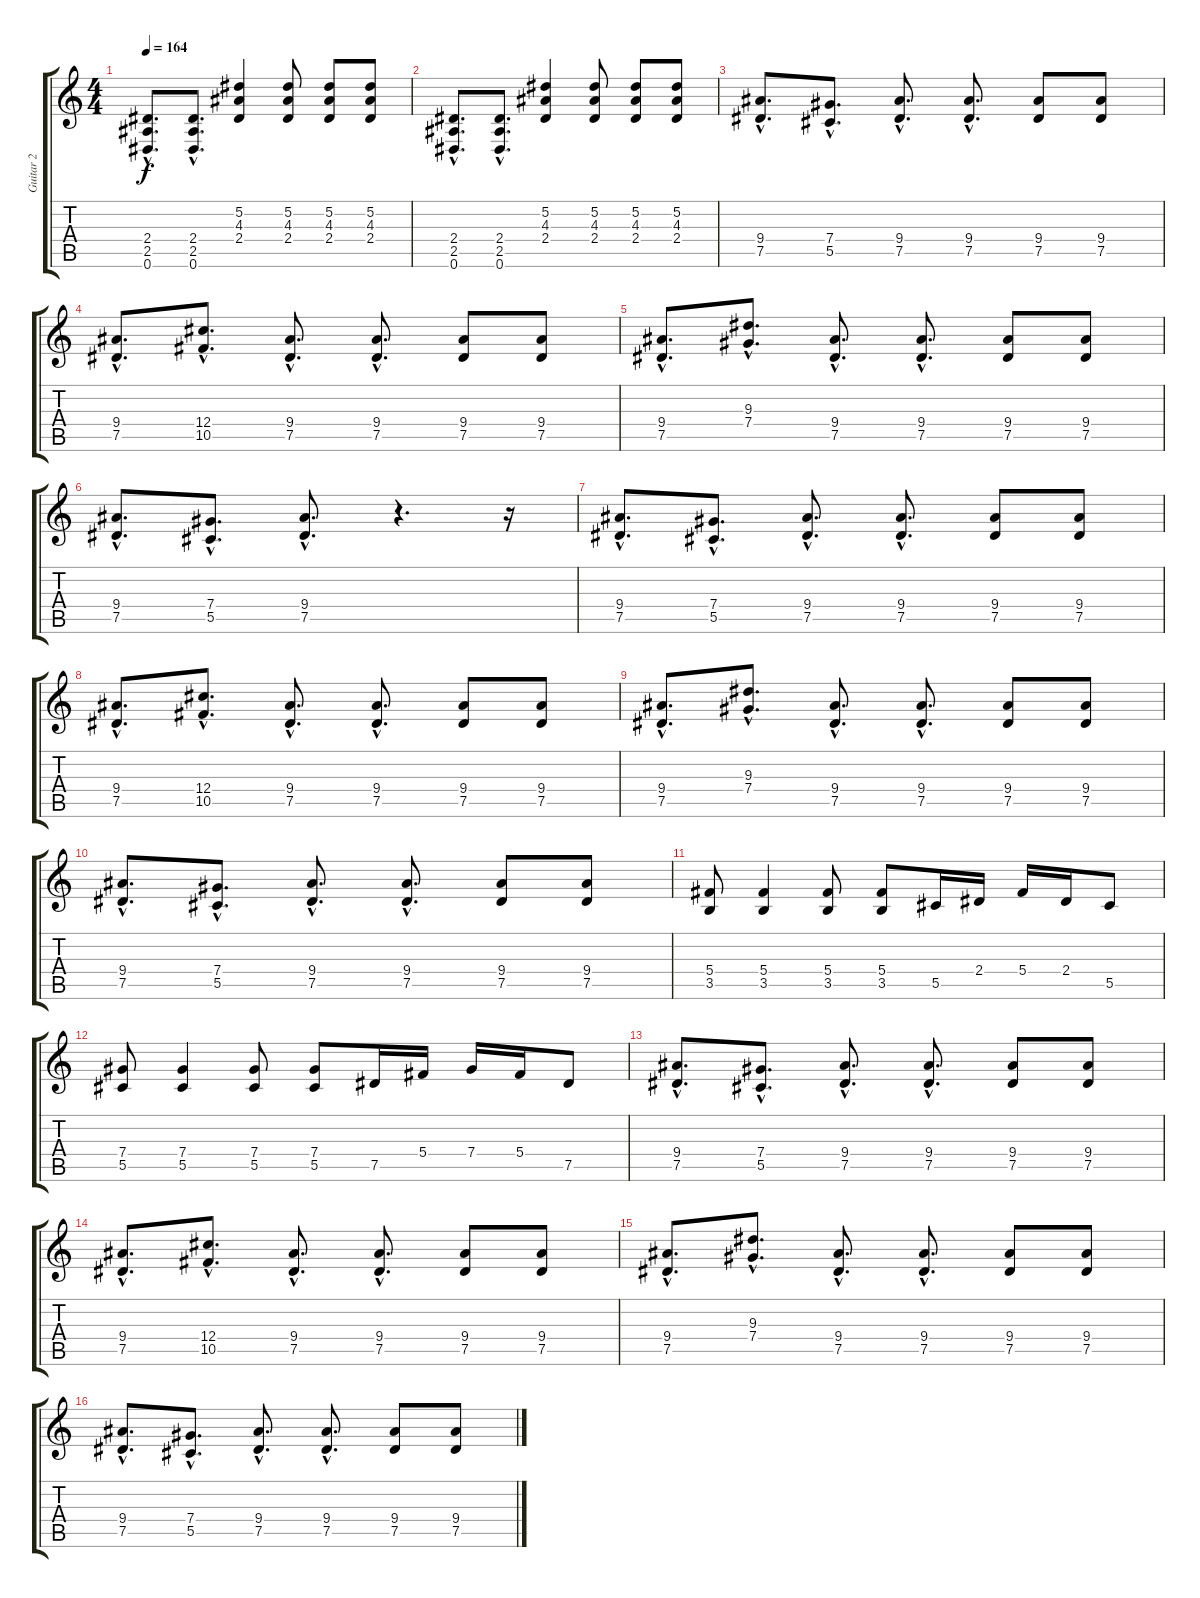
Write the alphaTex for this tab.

\track ("Guitar 2" "Guitar 2") {instrument distortionguitar}
\staff {score tabs}
\tuning (Eb4 Bb3 Gb3 Db3 Ab2 Eb2) {hide}
\ts (4 4)
\tempo 164
\clef g2
\ks c
(2.4{hac} 2.5{hac} 0.6{hac}).8{d dy f} (2.4{hac} 2.5{hac} 0.6{hac}).8{d} (5.2 4.3 2.4).4 (5.2 4.3 2.4).8 (5.2 4.3 2.4).8 (5.2 4.3 2.4).8 |
(2.4{hac} 2.5{hac} 0.6{hac}).8{d} (2.4{hac} 2.5{hac} 0.6{hac}).8{d} (5.2 4.3 2.4).4 (5.2 4.3 2.4).8 (5.2 4.3 2.4).8 (5.2 4.3 2.4).8 |
(9.4{hac} 7.5{hac}).8{d} (7.4{hac} 5.5{hac}).8{d} (9.4{hac} 7.5{hac}).8{d} (9.4{hac} 7.5{hac}).8{d} (9.4 7.5).8 (9.4 7.5).8 |
(9.4{hac} 7.5{hac}).8{d} (12.4{hac} 10.5{hac}).8{d} (9.4{hac} 7.5{hac}).8{d} (9.4{hac} 7.5{hac}).8{d} (9.4 7.5).8 (9.4 7.5).8 |
(9.4{hac} 7.5{hac}).8{d} (9.3{hac} 7.4{hac}).8{d} (9.4{hac} 7.5{hac}).8{d} (9.4{hac} 7.5{hac}).8{d} (9.4 7.5).8 (9.4 7.5).8 |
(9.4{hac} 7.5{hac}).8{d} (7.4{hac} 5.5{hac}).8{d} (9.4{hac} 7.5{hac}).8{d} r.4{d} r.16 |
(9.4{hac} 7.5{hac}).8{d} (7.4{hac} 5.5{hac}).8{d} (9.4{hac} 7.5{hac}).8{d} (9.4{hac} 7.5{hac}).8{d} (9.4 7.5).8 (9.4 7.5).8 |
(9.4{hac} 7.5{hac}).8{d} (12.4{hac} 10.5{hac}).8{d} (9.4{hac} 7.5{hac}).8{d} (9.4{hac} 7.5{hac}).8{d} (9.4 7.5).8 (9.4 7.5).8 |
(9.4{hac} 7.5{hac}).8{d} (9.3{hac} 7.4{hac}).8{d} (9.4{hac} 7.5{hac}).8{d} (9.4{hac} 7.5{hac}).8{d} (9.4 7.5).8 (9.4 7.5).8 |
(9.4{hac} 7.5{hac}).8{d} (7.4{hac} 5.5{hac}).8{d} (9.4{hac} 7.5{hac}).8{d} (9.4{hac} 7.5{hac}).8{d} (9.4 7.5).8 (9.4 7.5).8 |
(5.4 3.5).8 (5.4 3.5).4 (5.4 3.5).8 (5.4 3.5).8 5.5.16 2.4.16 5.4.16 2.4.16 5.5.8 |
(7.4 5.5).8 (7.4 5.5).4 (7.4 5.5).8 (7.4 5.5).8 7.5.16 5.4.16 7.4.16 5.4.16 7.5.8 |
(9.4{hac} 7.5{hac}).8{d} (7.4{hac} 5.5{hac}).8{d} (9.4{hac} 7.5{hac}).8{d} (9.4{hac} 7.5{hac}).8{d} (9.4 7.5).8 (9.4 7.5).8 |
(9.4{hac} 7.5{hac}).8{d} (12.4{hac} 10.5{hac}).8{d} (9.4{hac} 7.5{hac}).8{d} (9.4{hac} 7.5{hac}).8{d} (9.4 7.5).8 (9.4 7.5).8 |
(9.4{hac} 7.5{hac}).8{d} (9.3{hac} 7.4{hac}).8{d} (9.4{hac} 7.5{hac}).8{d} (9.4{hac} 7.5{hac}).8{d} (9.4 7.5).8 (9.4 7.5).8 |
(9.4{hac} 7.5{hac}).8{d} (7.4{hac} 5.5{hac}).8{d} (9.4{hac} 7.5{hac}).8{d} (9.4{hac} 7.5{hac}).8{d} (9.4 7.5).8 (9.4 7.5).8
